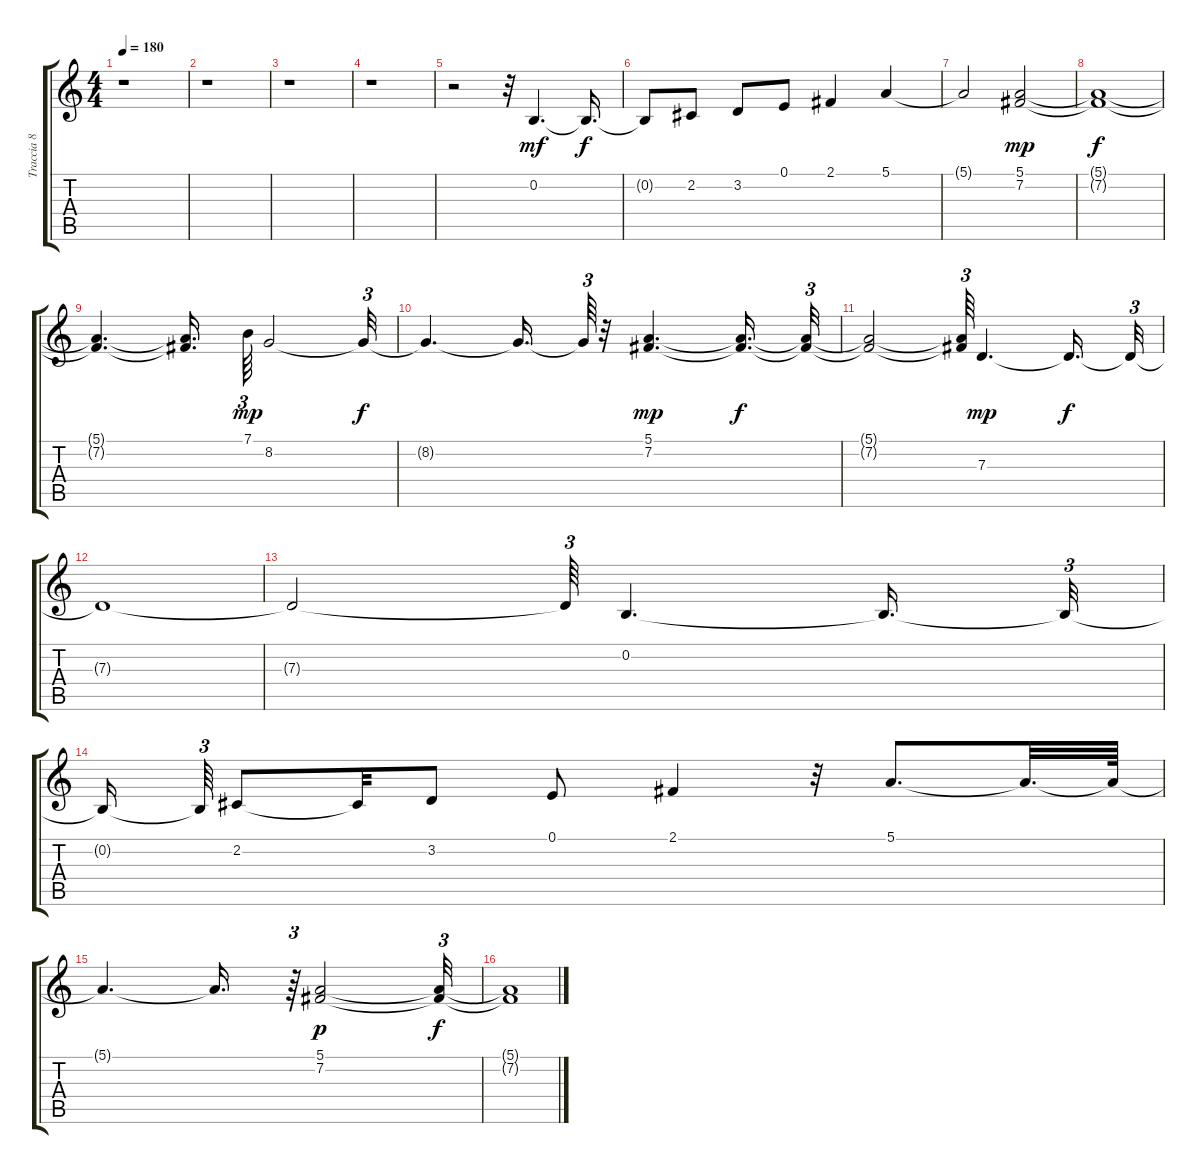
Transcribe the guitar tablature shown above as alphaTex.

\track ("Traccia 8" "Traccia 8") {instrument synthstrings2}
\staff {score tabs}
\tuning (E4 B3 G3 D3 A2 E2) {hide}
\ts (4 4)
\tempo 180
\clef g2
\ks c
r.1{dy mf} |
r.1 |
r.1 |
r.1 |
r.2 r.32 0.2.4{d} 0.2{t}.16{d dy f} |
0.2{t}.8 2.2.8 3.2.8 0.1.8 2.1.4 5.1.4 |
5.1{t}.2 (5.1 7.2).2{dy mp} |
(5.1{t} 7.2{t}).1{dy f} |
(5.1{t} 7.2{t}).4{d} (5.1{t} 7.2{t}).16{d} 7.1.64{tu (3 2) dy mp} 8.2.2 8.2{t}.32{tu (3 2) dy f} |
8.2{t}.4{d} 8.2{t}.16{d} 8.2{t}.64{tu (3 2)} r.32 (5.1 7.2).4{d dy mp} (5.1{t} 7.2{t}).16{d dy f} (5.1{t} 7.2{t}).32{tu (3 2)} |
(5.1{t} 7.2{t}).2 (5.1{t} 7.2{t}).64{tu (3 2)} 7.3.4{d dy mp} 7.3{t}.16{d dy f} 7.3{t}.32{tu (3 2)} |
7.3{t}.1 |
7.3{t}.2 7.3{t}.64{tu (3 2)} 0.2.4{d} 0.2{t}.16{d} 0.2{t}.32{tu (3 2)} |
0.2{t}.16 0.2{t}.64{tu (3 2)} 2.2.8 2.2{t}.32 3.2.8 0.1.8 2.1.4 r.32 5.1.8{d} 5.1{t}.32{d} 5.1{t}.64 |
5.1{t}.4{d} 5.1{t}.16{d} r.64{tu (3 2)} (5.1 7.2).2{dy p} (5.1{t} 7.2{t}).32{tu (3 2) dy f} |
(5.1{t} 7.2{t}).1
